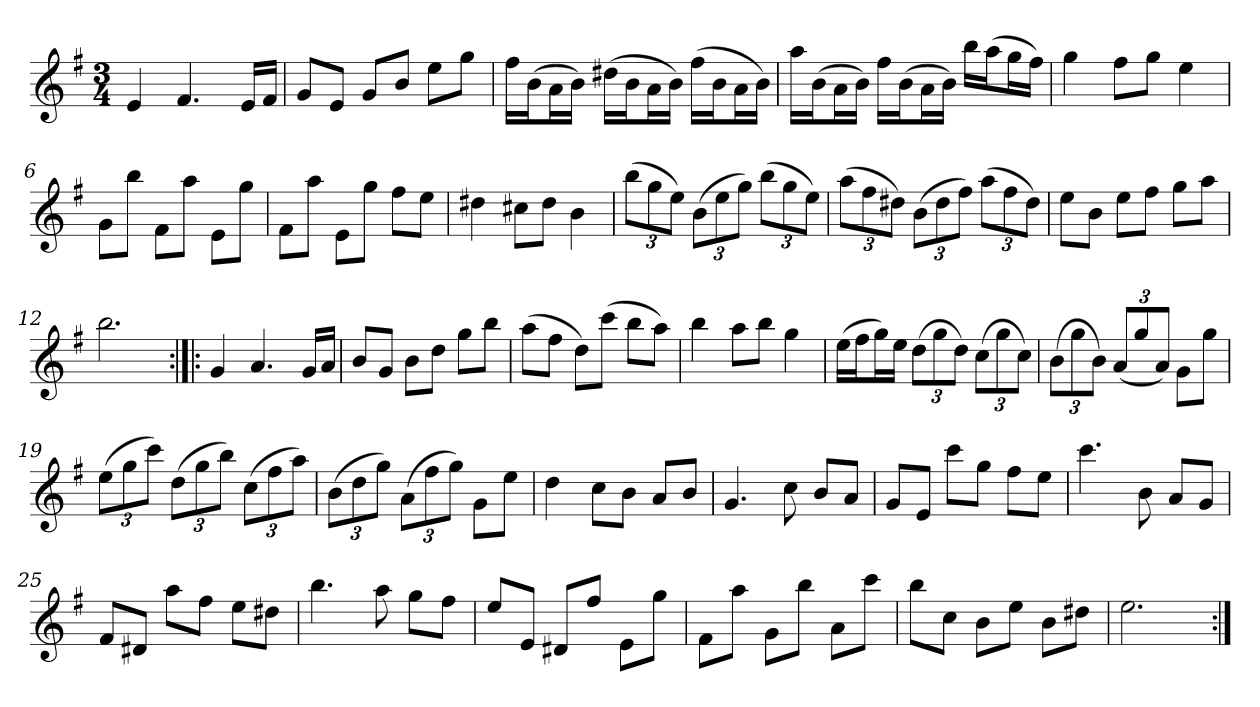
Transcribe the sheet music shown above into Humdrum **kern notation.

**kern
*part1
*staff1
*clefG2
*k[f#]
*e:
*M3/4
*MM120
=1
4e
4.f#
16e/LL
16f#/JJ
=2
8g/L
8e/J
8g/L
8b/J
8ee\L
8gg\J
=3
16ff#\LL
(16b\J
16a\L
16b\JJ)
(16dd#X\LL
16b\J
16a\L
16b\JJ)
(16ff#\LL
16b\J
16a\L
16b\JJ)
=4
16aa\LL
(16b\J
16a\L
16b\JJ)
16ff#\LL
(16b\J
16a\L
16b\JJ)
16bb\LL
(16aa\J
16gg\L
16ff#\JJ)
=5
4gg
8ff#\L
8gg\J
4ee
=6
8g\L
8bb\J
8f#\L
8aa\J
8e\L
8gg\J
=7
8f#\L
8aa\J
8e\L
8gg\J
8ff#\L
8ee\J
=8
4dd#X
8cc#X\L
8dd#\J
4b
=9
(12bb\L
12gg\
12ee\J)
(12b\L
12ee\
12gg\J)
(12bb\L
12gg\
12ee\J)
=10
(12aa\L
12ff#\
12dd#X\J)
(12b\L
12dd#\
12ff#\J)
(12aa\L
12ff#\
12dd#\J)
=11
8ee\L
8b\J
8ee\L
8ff#\J
8gg\L
8aa\J
=12
2.bb
=13:|!|:
4g
4.a
16g/LL
16a/JJ
=14
8b/L
8g/J
8b\L
8dd\J
8gg\L
8bb\J
=15
(8aa\L
8ff#\J
8dd\L)
(8ccc\J
8bb\L
8aa\J)
=16
4bb
8aa\L
8bb\J
4gg
=17
(16ee\LL
16ff#\J
16gg\L)
16ee\JJ
(12dd\L
12gg\
12dd\J)
(12cc\L
12gg\
12cc\J)
=18
(12b\L
12gg\
12b\J)
(12a/L
12gg/
12a/J)
8g\L
8gg\J
=19
(12ee\L
12gg\
12ccc\J)
(12dd\L
12gg\
12bb\J)
(12cc\L
12ff#\
12aa\J)
=20
(12b\L
12dd\
12gg\J)
(12a\L
12ff#\
12gg\J)
8g\L
8ee\J
=21
4dd
8cc\L
8b\J
8a/L
8b/J
=22
4.g
8cc
8b/L
8a/J
=23
8g/L
8e/J
8ccc\L
8gg\J
8ff#\L
8ee\J
=24
4.ccc
8b
8a/L
8g/J
=25
8f#/L
8d#X/J
8aa\L
8ff#\J
8ee\L
8dd#X\J
=26
4.bb
8aa
8gg\L
8ff#\J
=27
8ee/L
8e/J
8d#X/L
8ff#/J
8e\L
8gg\J
=28
8f#\L
8aa\J
8g\L
8bb\J
8a\L
8ccc\J
=29
8bb\L
8cc\J
8b\L
8ee\J
8b\L
8dd#X\J
=30
2.ee
=:|!
*-
